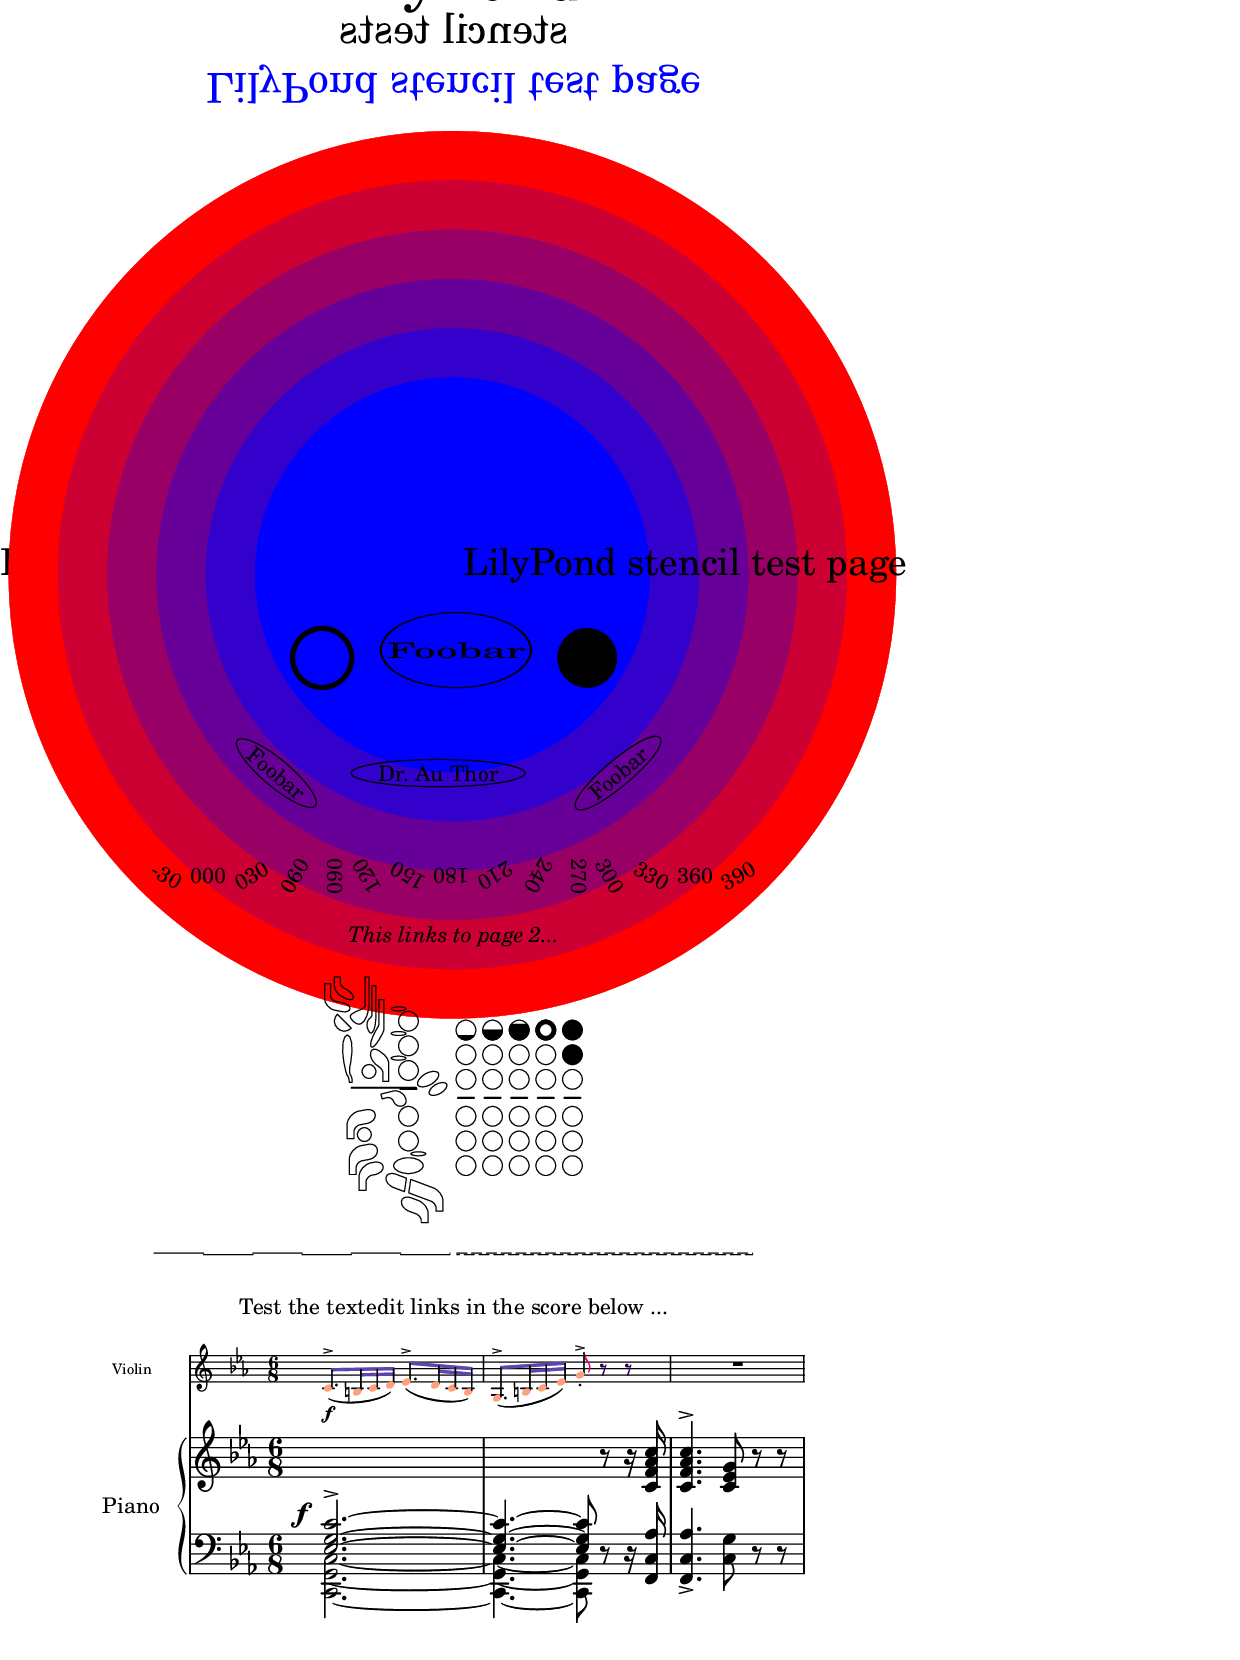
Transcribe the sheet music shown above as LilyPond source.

%% Generated by lilypond-book
%% Options: [exampleindent=10.16\mm,indent=0\mm,line-width=160\mm,paper-height=845.047\pt,paper-width=597.508\pt,papersize='(cons (* 597.508 pt) (* 845.047 pt))]
\include "lilypond-book-preamble.ly"


% ****************************************************************
% Start cut-&-pastable-section
% ****************************************************************

#(ly:set-option 'eps-box-padding 3.000000)



\paper {
  #(set-paper-size '(cons (* 597.508 pt) (* 845.047 pt)))
  indent = 0\mm
  line-width = 160\mm
  % offset the left padding, also add 1mm as lilypond creates cropped
  % images with a little space on the right
  line-width = #(- line-width (* mm  3.000000) (* mm 1))
}

\layout {
  
}




% ****************************************************************
% ly snippet:
% ****************************************************************
\sourcefilename "/lilypond-2.25.15/input/regression/stencil-expressions.ly"
\sourcefileline 0
\header {
  title = "Lilypond Stencil Tests"
  author = "The Author"
  subject = "The Subject"
  texidoc = "Tests all lilypond stencil commands that are relevant to PDF output"
  keywords = "Lilypond, Cairo, experimental, patch, stencil command tests"
}

\version "2.23.4"

\paper {
  #(set-paper-size "a4")
  top-margin = 10\mm
  bottom-margin = 10\mm
  left-margin = 10\mm
  line-width = 190\mm
}

global = { \time 6/8  \key c \minor }
#(set-global-staff-size 19)

\bookpart{
  \markup {
    \center-column {
      \abs-fontsize #30 \line { LilyPond }
      \abs-fontsize #20 \line {
        \scale #'(-1 . 1)
        "stencil tests"
      }
      \abs-fontsize #20 \line {
        \with-color #(x11-color 'blue)
          \scale #'(1 . -1)
            "LilyPond stencil test page"
      }
      \vspace #15
      \abs-fontsize #18 \line {
        "Lilypond stencil test page"
        \concat {
          \with-dimensions #'(0 . 0) #'(0 . 0)
            \with-color #(rgb-color 1.0 0.0 0.0 0.15)
              \draw-circle #45 #0 ##t
          \with-dimensions #'(0 . 0) #'(0 . 0)
            \with-color #(rgb-color 0.8 0.0 0.2 0.15)
              \draw-circle #40 #0 ##t
          \with-dimensions #'(0 . 0) #'(0 . 0)
            \with-color #(rgb-color 0.6 0.0 0.4 0.15)
              \draw-circle #35 #0 ##t
          \with-dimensions #'(0 . 0) #'(0 . 0)
            \with-color #(rgb-color 0.4 0.0 0.6 0.15)
              \draw-circle #30 #0 ##t
          \with-dimensions #'(0 . 0) #'(0 . 0)
            \with-color #(rgb-color 0.2 0.0 0.8 0.15)
              \draw-circle #25 #0 ##t
          \with-dimensions #'(0 . 0) #'(0 . 0)
            \with-color #(rgb-color 0.0 0.0 1.0 0.15)
              \draw-circle #20 #0 ##t
        }
        "LilyPond stencil test page"
      }
      \vspace #1
      \line {
        \draw-circle #3 #0.5 ##f
        \hspace #2
        \scale #'(2 . 1) \circle { Foobar }
        \hspace #2
        \draw-circle #3 #0 ##t
      }
      \vspace #1
      \line {
        \postscript " save restore "
        \rotate #-40 \ellipse { Foobar }
        \hspace #2
        \ellipse { "Dr. Au Thor" }
        \hspace #2
        \rotate #20 \rotate #20 \oval { Foobar }
      }
      \vspace #1
      \line {
        \rotate #-30 "-30"
        \rotate #0 "000"
        \rotate #30 "030"
        \rotate #60 "060"
        \rotate #90 "090"
        \rotate #120 "120"
        \rotate #150 "150"
        \rotate #180 "180"
        \rotate #210 "210"
        \rotate #240 "240"
        \rotate #270 "270"
        \rotate #300 "300"
        \rotate #330 "330"
        \rotate #360 "360"
        \rotate #390 "390"
      }
      \vspace #1
      \line {
        \page-link #2 \italic "This links to page 2..."
      }
      \vspace #1
      \line {
        \woodwind-diagram #'bassoon #'()
        \woodwind-diagram #'flute #'((cc . (one1q))
                                     (lh . ())
                                     (rh . ()))
        \woodwind-diagram #'flute #'((cc . (one1h))
                                     (lh . ())
                                     (rh . ()))
        \woodwind-diagram #'flute #'((cc . (one3q))
                                     (lh . ())
                                     (rh . ()))
        \woodwind-diagram #'flute #'((cc . (oneR))
                                     (lh . ())
                                     (rh . ()))
        \woodwind-diagram #'flute #'((cc . (oneF two))
                                     (lh . ())
                                     (rh . ()))
      }
      \vspace #1
      \line {
        \override #'((on . 5.0)
                     (off . 5.0)
                     (phase . 0.0)
                     (full-length . #f))
          \draw-dashed-line #'(30 . 0)
        \override #'((on . 1.0)
                     (off . 0.5)
                     (phase . 0.0)
                     (full-length . #f))
          \draw-dashed-line #'(30 . 0)
      }
      \vspace #-0.95
      \line {
        \override #'((on . 5.0)
                     (off . 5.0)
                     (phase . 5.0)
                     (full-length . #f))
          \draw-dashed-line #'(30 . 0)
        \override #'((on . 1.0)
                     (off . 0.5)
                     (phase . .75)
                     (full-length . #f))
          \draw-dashed-line #'(30 . 0)
      }
      \vspace #1
      \line {
        "Test the textedit links in the score below ..."
      }
      \vspace #1
      \score {
        <<
          \new Staff \with {
            \magnifyStaff #2/3
            instrumentName = "Violin"
          }
          \relative {
            \override NoteHead.color = "lightsalmon"
            \override Flag.color = "#E30074"
            \override Beam.color = "#5e45ad"
            \override Rest.color = "#3058"
            \global
            c'8.(\f^> b16 c d) ees8.(^> d16 c b)
            g8.(^> b16 c ees) g8-.^> r r
            R2.
          }
          \new PianoStaff \with {
            instrumentName = "Piano"
          }
          <<
            \new Staff \relative {
              \global
              s2.
              s4. s8 r8 r16 <c' f aes c>
              <c f aes c>4.^> <c ees g>8 r r
            }
            \new Staff \relative {
              \global
              \clef "bass"
              <<
                {
                  \once \override DynamicText.X-offset = #-3
                  <ees g c>2.~->^\f
                  <ees g c>4.~ <ees g c>8
                }
                \\
                {
                  <c g c,>2.~
                  <c g c,>4.~ <c g c,>8
                }
              >>
              r8 r16 <f, c' aes'>16
              <f c' aes'>4.-> <c' g'>8 r r
            }
          >>
        >>
      }
    }
  }
}
\bookpart {
  \markup {
    \center-column {
      \fill-line { \page-link #1 \italic "This links to page 1..." }
      \fill-line { \page-link #3 \italic "This links to page 3..." }
    }
  }
}

\bookpart  {
  \markup {
    \center-column {
      \fill-line { \page-link #2  \italic "This links to page 2..." }
    }
  }
}



% ****************************************************************
% end ly snippet
% ****************************************************************
